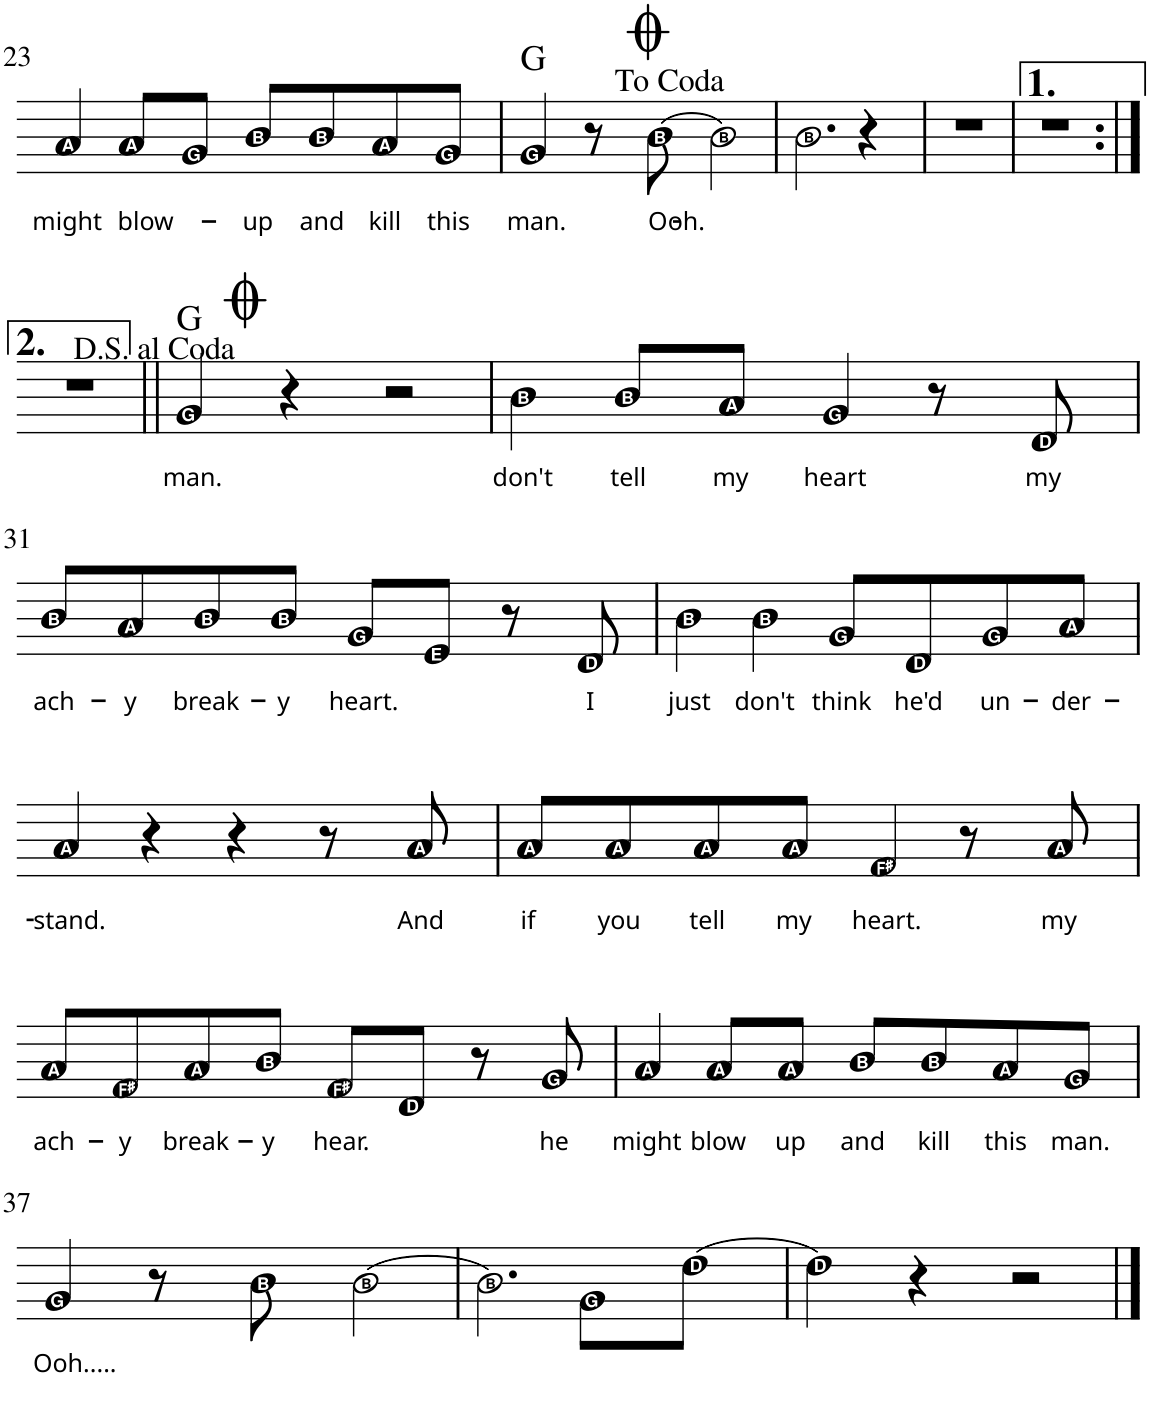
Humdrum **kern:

**kern	**text	**harte
*part1	*part1	*part1
*staff1	*staff1	*
*I"Piano	*	*
*I'Pno	*	*
!!LO:PB:g=z
*clefG2	*	*
*k[f#]	*	*
*M4/4	*	*
=23	=23	=23
!	!LO:LY:b	!
4a/	might	.
!	!LO:LY:b	!
8a/L	blow-	.
8g/J	.	.
!	!LO:LY:b	!
8b/L	-up	.
!	!LO:LY:b	!
8b/	and	.
!	!LO:LY:b	!
8a/	kill	.
!	!LO:LY:b	!
8g/J	this	.
=24	=24	=24
!	!LO:LY:b	!
4g/	man.	G:maj
8r	.	.
!	!LO:LY:b	!
[8b\	Ooh.-	.
2b\]	.	.
=25	=25	=25
2.b\	.	.
4r	.	.
=26	=26	=26
1r	.	.
=27	=27	=27
1r	.	.
!!LO:LB:g=z
=28:|!	=28:|!	=28:|!
1r	.	.
=29||	=29||	=29||
!	!LO:LY:b	!
4g/	man.	G:maj
4r	.	.
2r	.	.
=30	=30	=30
!	!LO:LY:b	!
4b\	don't	.
!	!LO:LY:b	!
8b/L	tell	.
!	!LO:LY:b	!
8a/J	my	.
!	!LO:LY:b	!
4g/	heart	.
8r	.	.
!	!LO:LY:b	!
8d/	my	.
!!LO:LB:g=z
=31	=31	=31
!	!LO:LY:b	!
8b/L	ach-	.
!	!LO:LY:b	!
8a/	-y	.
!	!LO:LY:b	!
8b/	break-	.
!	!LO:LY:b	!
8b/J	-y	.
!	!LO:LY:b	!
8g/L	heart.	.
8e/J	.	.
8r	.	.
!	!LO:LY:b	!
8d/	I	.
=32	=32	=32
!	!LO:LY:b	!
4b\	just	.
!	!LO:LY:b	!
4b\	don't	.
!	!LO:LY:b	!
8g/L	think	.
!	!LO:LY:b	!
8d/	he'd	.
!	!LO:LY:b	!
8g/	un-	.
!	!LO:LY:b	!
8a/J	-der-	.
!!LO:LB:g=z
=33	=33	=33
!	!LO:LY:b	!
4a/	-stand.	.
4r	.	.
4r	.	.
8r	.	.
!	!LO:LY:b	!
8a/	And	.
=34	=34	=34
!	!LO:LY:b	!
8a/L	if	.
!	!LO:LY:b	!
8a/	you	.
!	!LO:LY:b	!
8a/	tell	.
!	!LO:LY:b	!
8a/J	my	.
!	!LO:LY:b	!
4f#/	heart.	.
8r	.	.
!	!LO:LY:b	!
8a/	my	.
!!LO:LB:g=z
=35	=35	=35
!	!LO:LY:b	!
8a/L	ach-	.
!	!LO:LY:b	!
8f#/	-y	.
!	!LO:LY:b	!
8a/	break-	.
!	!LO:LY:b	!
8b/J	-y	.
!	!LO:LY:b	!
8f#/L	hear.	.
8d/J	.	.
8r	.	.
!	!LO:LY:b	!
8g/	he	.
=36	=36	=36
!	!LO:LY:b	!
4a/	might	.
!	!LO:LY:b	!
8a/L	blow	.
!	!LO:LY:b	!
8a/J	up	.
!	!LO:LY:b	!
8b/L	and	.
!	!LO:LY:b	!
8b/	kill	.
!	!LO:LY:b	!
8a/	this	.
!	!LO:LY:b	!
8g/J	man.	.
!!LO:LB:g=z
=37	=37	=37
!	!LO:LY:b	!
4g/	Ooh.....	.
8r	.	.
8b\	.	.
[2b\	.	.
=38	=38	=38
2.b\]	.	.
8g\L	.	.
[8dd\J	.	.
=39	=39	=39
4dd\]	.	.
4r	.	.
2r	.	.
==	==	==
*-	*-	*-
